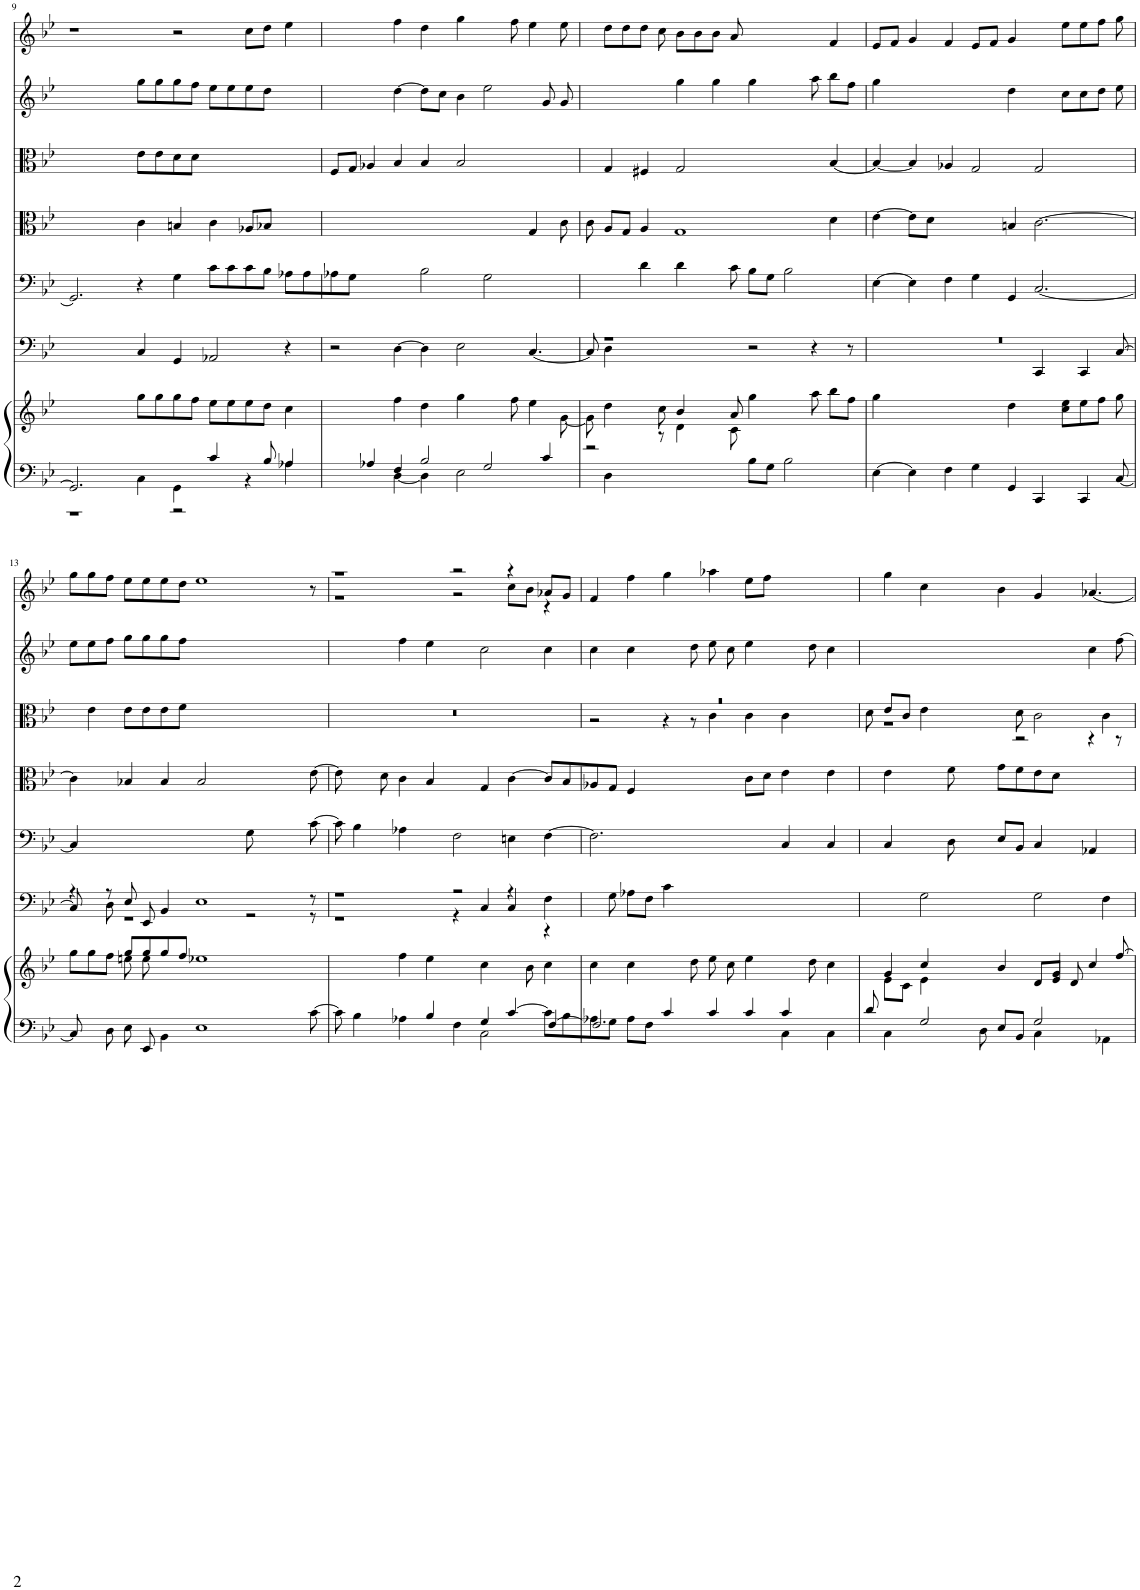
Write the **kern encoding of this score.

**kern	**kern	**kern	**kern	**kern	**kern	**kern	**kern
*part7	*part7	*part6	*part5	*part4	*part3	*part2	*part1
*staff8	*staff7	*staff6	*staff5	*staff4	*staff3	*staff2	*staff1
*I"Piano	*	*I"Voice	*I"Voice	*I"Voice	*I"Voice	*I"Voice	*I"Voice
*I'Pno	*	*I'V	*I'V	*I'V	*I'V	*I'V	*I'V
!!LO:PB:g=z
*clefF4	*clefG2	*clefF4	*clefF4	*clefC3	*clefC3	*clefG2	*clefG2
*k[b-e-]	*k[b-e-]	*k[b-e-]	*k[b-e-]	*k[b-e-]	*k[b-e-]	*k[b-e-]	*k[b-e-]
*M4/2	*M4/2	*M4/2	*M4/2	*M4/2	*M4/2	*M4/2	*M4/2
=9	=9	=9	=9	=9	=9	=9	=9
*^	*	*	*	*	*	*	*
2.GG/]	1r	2ryy	2ryy	2.GG/]	2ryy	2ryy	2ryy	1r
.	.	4ryy	4ryy	.	4ryy	4ryy	4ryy	.
4C\	.	8gg\L	4C/	4r	4c\	8e-\L	8gg\L	.
.	.	8gg\	.	.	.	8e-\	8gg\	.
4GG\	2r	8gg\	4GG/	4G\	4Bn/	8d\	8gg\	2r
.	.	8ff\J	.	.	.	8d\J	8ff\J	.
4c/	.	8ee-\L	2AA-X/	8c\L	4c\	2ryy	8ee-\L	.
.	.	8ee-\	.	8c\	.	.	8ee-\	.
8ryy	4r	8ee-\	.	8c\	8A-X/L	.	8ee-\	8cc\L
8B-/	.	8dd\J	.	8B-\J	8B-X/J	.	8dd\J	8dd\J
4A-X/	4A-\	4cc\	4r	8A-X\L	4ryy	4ryy	4ryy	4ee-\
.	.	.	.	8A-\	.	.	.	.
=10	=10	=10	=10	=10	=10	=10	=10	=10
4ryy	2ryy	2ryy	2r	8A-X\	1ryy	8F/L	2ryy	2ryy
.	.	.	.	8G\J	.	8G/J	.	.
4A-X/	.	.	.	2ryy	.	4A-X/	.	.
4F/	[<4D\	4ff\	[>4D\	.	.	4B-/	[>4dd\	4ff\
2B-/	4D\]	4dd\	4D\]	2B-\	.	4B-/	8dd\L]	4dd\
.	.	.	.	.	.	.	8cc\J	.
.	2E-\	4gg\	2E-\	.	2ryy	2B-/	4b-\	4gg\
2G/	.	4ryy	.	2G\	.	.	2ee-\	4ryy
.	2ryy	8ff\	8ryy	.	8ryy	2ryy	.	8ff\
.	.	4ee-\	[4.C/	.	4G/	.	.	4ee-\
4c/	.	.	.	4ryy	.	.	8g/	.
.	.	[8g\	.	.	8c\	.	8g/	8ee-\
*v	*v	*	*	*	*	*	*	*
=11	=11	=11	=11	=11	=11	=11	=11
*	*^	*^	*	*	*	*	*
8ryy	8g\]	2r	8C/]	8ryy	4ryy	8c\	8ryy	2ryy	8ryy
4D\	4dd\	.	1r	4D\	.	8A/L	4G/	.	8dd\L
.	.	.	.	.	8ryy	8G/J	.	.	8dd\
2ryy	8ryy	.	.	1ryy	4d\	4A/	4F#X/	.	8dd\J
.	8cc\	8r	.	.	.	.	.	8ryy	8cc\
.	4d\	4b-/	.	.	4d\	1G	2G/	4gg\	8b-\L
.	.	.	.	.	.	.	.	.	8b-\
4ryy	8ryy	8ryy	.	.	8ryy	.	.	4gg\	8b-\J
.	8a/	8c\	.	.	8c\	.	.	.	8a/
8B-\L	2ryy	4gg\	2r	.	8B-\L	.	2ryy	4gg\	2ryy
8G\J	.	.	.	.	8G\J	.	.	.	.
2B-\	.	2ryy	.	2ryy	2B-\	.	.	4ryy	.
.	8aa\	.	4r	.	.	8ryy	8ryy	8aa\	8ryy
.	8bb-\L	.	.	.	.	4d\	[<4B-/	8bb-\L	4f/
8ryy	8ff\J	8ryy	8r	8ryy	8ryy	.	.	8ff\J	.
*	*v	*v	*	*	*	*	*	*	*
=12	=12	=12	=12	=12	=12	=12	=12	=12
[>4E-\	4gg\	0r	4ryy	[>4E-\	[>4e-\	4B-/_	4gg\	8e-/L
.	.	.	.	.	.	.	.	8f/J
*	*	*v	*v	*	*	*	*	*
4E-\]	2ryy	.	4E-\]	8e-\L]	4B-/]	2ryy	4g/
.	.	.	.	8d\J	.	.	.
4F\	.	.	4F\	2ryy	4A-X/	.	4f/
4G\	4ryy	.	4G\	.	2G/	4ryy	8e-/L
.	.	.	.	.	.	.	8f/J
4GG/	4dd\	.	4GG/	4Bn/	.	4dd\	4g/
*	*	*^	*	*	*	*	*
4CC/	4ryy	.	4CC/	[2.C/	[2.c\	2G/	4ryy	4ryy
8ryy	8cc\ 8ee-\L	.	8ryy	.	.	.	8cc\L	8ee-\L
4CC/	8ee-\	.	4CC/	.	.	.	8cc\	8ee-\
.	8ff\J	.	.	.	.	4ryy	8dd\J	8ff\J
[8C/	8gg\	.	[8C/	.	.	.	8ee-\	8gg\
!!LO:LB:g=z
=13	=13	=13	=13	=13	=13	=13	=13	=13
*	*^	*	*	*	*	*	*	*
8C/]	8gg\L	4.ryy	4r	8C/]	4C/]	4c\]	8ryy	8ee-\L	8gg\L
8ryy	8gg\	.	.	8ryy	.	.	4e-\	8ee-\	8gg\
8D\	8ff\J	.	8r	8D\	1ryy	8ryy	.	8ff\J	8ff\J
8E-\	8gg/L	8een\	8E-/	1r	.	4B-X/	8e-\L	8gg\L	8ee-\L
8EE-/	8gg/	8ee\	8EE-/	.	.	.	8e-\	8gg\	8ee-\
4BB-\	8gg/	1ryy	4BB-/	.	.	4B-/	8e-\	8gg\	8ee-\
.	8ff/J	.	.	.	.	.	8f\J	8ff\J	8dd\J
1E-	1ee-X	.	1E-	.	.	2B-/	1ryy	1ryy	1ee-
.	.	.	.	.	8ryy	.	.	.	.
.	.	.	.	2r	8G\	2ryy	.	.	.
.	.	.	.	.	4ryy	.	.	.	.
.	.	4.ryy	.	.	.	.	.	.	.
.	.	.	.	.	8ryy	.	.	.	.
[8c\	8ryy	.	8r	8r	[8c\	[8e-\	8ryy	8ryy	8r
*	*v	*v	*	*	*	*	*	*	*
=14	=14	=14	=14	=14	=14	=14	=14	=14
*^	*	*	*	*	*	*	*	*^
8c\]	4ryy	2ryy	1r	1r	8c\]	8e-\]	0r	2ryy	1r	1r
4B-\	.	.	.	.	4B-\	4ryy	.	.	.	.
*v	*v	*	*	*	*	*	*	*	*	*
8ryy	.	.	.	8ryy	8d\	.	.	.	.
4A-X\	4ff\	.	.	4A-X\	4c\	.	4ff\	.	.
4B-/	4ee-\	.	.	4ryy	4B-/	.	4ee-\	.	.
4F\	4ryy	2r	4r	2F\	4ryy	.	4ryy	2r	2r
*^	*	*	*	*	*	*	*	*	*
2C\	4G/	4cc\	.	4C/	.	4G/	.	2cc\	.	.
.	[>4c/	8ryy	4r	4C/	4En\	[>4c\	.	.	4r	8cc\L
.	.	8b-\	.	.	.	.	.	.	.	8b-\J
[4F/	8c\L]	4cc\	4F\	4r	[4F\	8c/L]	.	4cc\	8a-X/L	4r
.	8B-\	.	.	.	.	8B-/	.	.	8g/J	.
*	*	*	*v	*v	*	*	*	*	*v	*v
=15	=15	=15	=15	=15	=15	=15	=15	=15
*	*	*	*	*	*	*^	*	*
2.F/]	8A-X\	4cc\	8ryy	2.F\]	8A-X/	0r	2r	4cc\	4f/
.	8G\J	.	8G\	.	8G/J	.	.	.	.
.	8A-\L	4cc\	8A-X\L	.	4F/	.	.	4cc\	4ff\
.	8F\J	.	8F\J	.	.	.	.	.	.
.	4c/	4ryy	4c\	.	2ryy	.	4r	4ryy	4gg\
2ryy	8ryy	8dd\	1ryy	2ryy	.	.	8r	8dd\	8ryy
.	4c/	8ee-\	.	.	.	.	4c\	8ee-\	4aa-X\
.	.	8cc\	.	.	8ryy	.	.	8cc\	.
.	4c/	4ee-\	.	.	8c\L	.	4c\	4ee-\	8ee-\L
8ryy	.	.	.	8ryy	8d\J	.	.	.	8ff\J
4C\	4c/	4ryy	.	4C/	4e-\	.	4c\	4ryy	2ryy
4ryy	8ryy	8dd\	.	8ryy	8ryy	.	4.ryy	8dd\	.
.	4C\	4cc\	4ryy	4C/	4e-\	.	.	4cc\	.
8ryy	.	.	.	.	.	.	.	.	8ryy
=16	=16	=16	=16	=16	=16	=16	=16	=16	=16
*	*	*^	*	*	*	*	*	*	*
8ryy	8d/	8ryy	8ryy	4ryy	8ryy	8ryy	8ryy	8d\	1ryy	8ryy
4C\	8ryy	4g/	8e-\L	.	4C/	4e-\	8e-/L	1r	.	4gg\
*v	*v	*	*	*	*	*	*	*	*	*
.	.	8c\J	8ryy	.	.	8c/J	.	.	.
2G/	4cc/	4e-\	2G\	4ryy	4ryy	4e-\	.	.	4cc\
.	4ryy	2.ryy	.	8D\	8f\	2ryy	.	.	4ryy
.	.	.	.	4ryy	4ryy	.	.	.	.
8D\	8ryy	.	4ryy	.	.	.	.	.	8ryy
8E-/L	4b-/	.	.	8E-/L	8g\L	.	.	2ryy	4b-\
8BB-/J	.	.	8ryy	8BB-/J	8f\	8d\	2r	.	.
*^	*	*	*	*	*	*	*	*	*
2G/	4C\	8d/L	.	2G\	4C/	8e-\	2c\	.	.	4g/
.	.	8e-/J	4g/	.	.	8d\J	.	.	.	.
.	2ryy	8d/	.	.	8ryy	2ryy	.	.	8ryy	8ryy
.	.	4ryy	4cc/	.	4AA-X/	.	.	4r	4cc\	[4.a-X/
4AA-X\	.	.	.	4F\	.	.	4c\	.	.	.
.	.	8ryy	[8ff/	.	8ryy	.	.	8r	[8ff\	.
*v	*v	*	*	*	*	*	*v	*v	*	*
*	*v	*v	*	*	*	*	*	*
=	=	=	=	=	=	=	=
*-	*-	*-	*-	*-	*-	*-	*-
